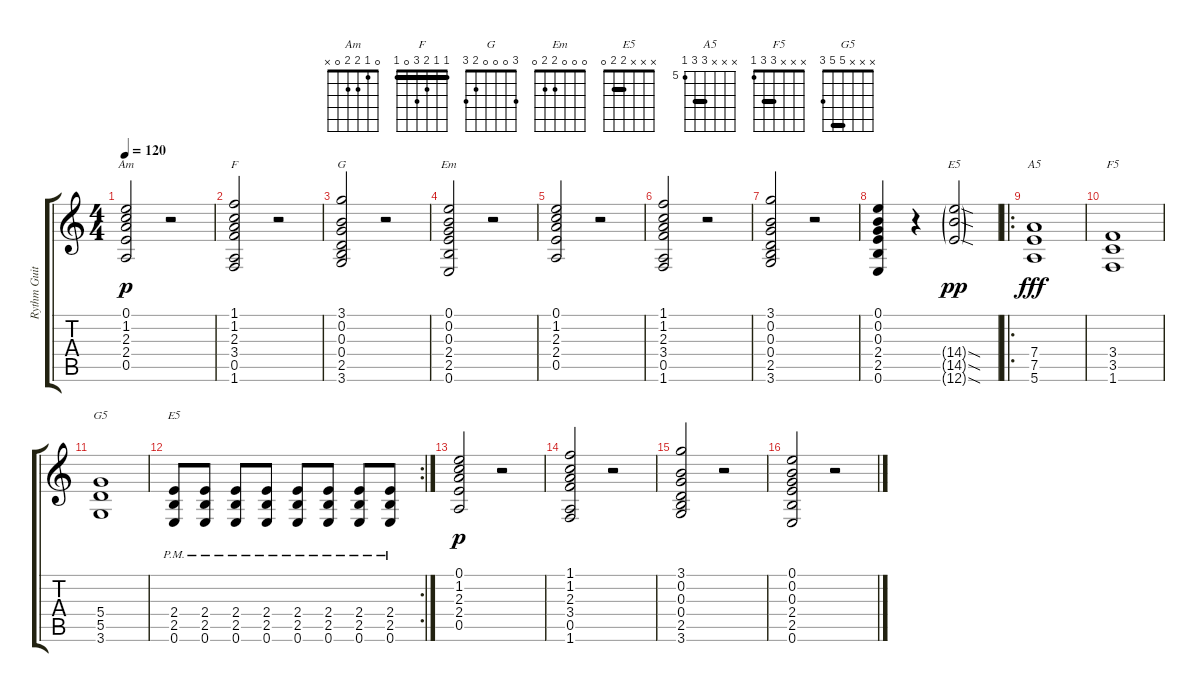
\track ("Rythm Guitarist(Christopher)" "Rythm Guit") {instrument distortionguitar}
\staff {score tabs}
\tuning (E4 B3 G3 D3 A2 E2) {hide}
\chord ("Am" 0 1 2 2 0 x)
\chord ("F" 1 1 2 3 0 1) {barre 1}
\chord ("G" 3 0 0 0 2 3)
\chord ("Em" 0 0 0 2 2 0)
\chord ("E5" x x x 14 14 12) {firstfret 12 barre 14}
\chord ("A5" x x x 7 7 5) {firstfret 5 barre 7}
\chord ("F5" x x x 3 3 1) {barre 3}
\chord ("G5" x x x 5 5 3) {barre 5}
\chord ("E5" x x x 2 2 0) {barre 2}
\ts (4 4)
\tempo 120
\clef g2
\ks c
(0.1 1.2 2.3 2.4 0.5).2{ch "Am" dy p} r.2 |
(1.1 1.2 2.3 3.4 0.5 1.6).2{ch "F"} r.2 |
(3.1 0.2 0.3 0.4 2.5 3.6).2{ch "G"} r.2 |
(0.1 0.2 0.3 2.4 2.5 0.6).2{ch "Em"} r.2 |
(0.1 1.2 2.3 2.4 0.5).2 r.2 |
(1.1 1.2 2.3 3.4 0.5 1.6).2 r.2 |
(3.1 0.2 0.3 0.4 2.5 3.6).2 r.2 |
(0.1 0.2 0.3 2.4 2.5 0.6).4 r.4 (14.4{sod g} 14.5{sod g} 12.6{sod g}).2{ch "E5" dy pp instrument distortionguitar} |
\ro
(7.4 7.5 5.6).1{ch "A5" dy fff instrument distortionguitar} |
(3.4 3.5 1.6).1{ch "F5"} |
(5.4 5.5 3.6).1{ch "G5"} |
\rc 2
(2.4{pm} 2.5{pm} 0.6{pm}).8{ch "E5"} (2.4{pm} 2.5{pm} 0.6{pm}).8 (2.4{pm} 2.5{pm} 0.6{pm}).8 (2.4{pm} 2.5{pm} 0.6{pm}).8 (2.4{pm} 2.5{pm} 0.6{pm}).8 (2.4{pm} 2.5{pm} 0.6{pm}).8 (2.4{pm} 2.5{pm} 0.6{pm}).8 (2.4{pm} 2.5{pm} 0.6{pm}).8 |
(0.1 1.2 2.3 2.4 0.5).2{dy p} r.2 |
(1.1 1.2 2.3 3.4 0.5 1.6).2 r.2 |
(3.1 0.2 0.3 0.4 2.5 3.6).2 r.2 |
(0.1 0.2 0.3 2.4 2.5 0.6).2 r.2
